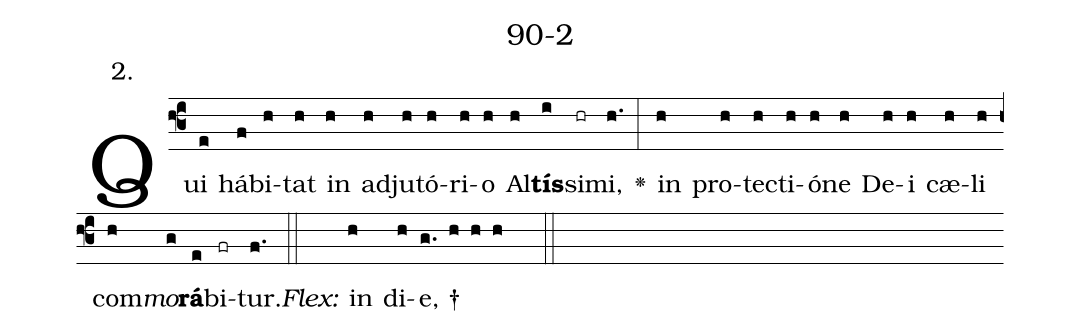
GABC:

name: 90-2;
annotation: 2.;
%%
(f3)Qui(e) há(f)bi(h)tat(h) in(h) ad(h)ju(h)tó(h)ri(h)o(h) Al(h)<b>tís</b>(i)si(hr)mi,(h.) <v>\greheightstar</v>(:) in(h) pro(h)tec(h)ti(h)ó(h)ne(h) De(h)i(h) cæ(h)li(h) com(h)<i>mo</i>(g)<b>rá</b>(e)bi(fr)tur.(f.) (::)
<i>Flex:</i>()  in(h) di(h)e, †(g. h h h  ::)

%E(h) u(h) o(h) u(g) a(e) e.(f.) (::)
